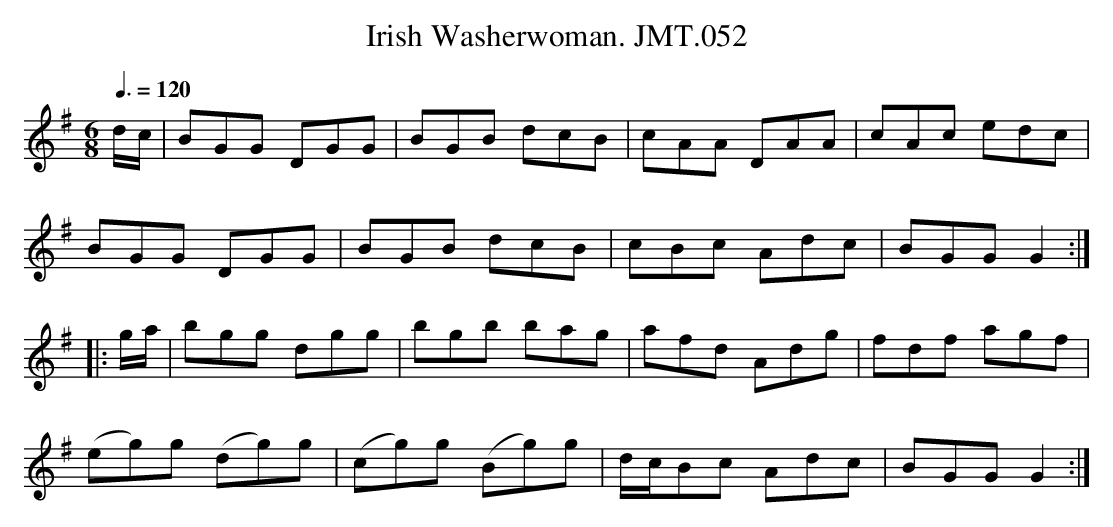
X:1
T:Irish Washerwoman. JMT.052
M:6/8
L:1/8
Q:3/8=120
K:G
d/c/|BGG DGG|BGB dcB|cAA DAA|cAc edc|
BGG DGG|BGB dcB|cBc Adc|BGG G2:|
|:g/a/|bgg dgg|bgb bag|afd Adg|fdf agf|
(eg)g (dg)g|(cg)g (Bg)g|d/c/Bc Adc|BGGG2:|
